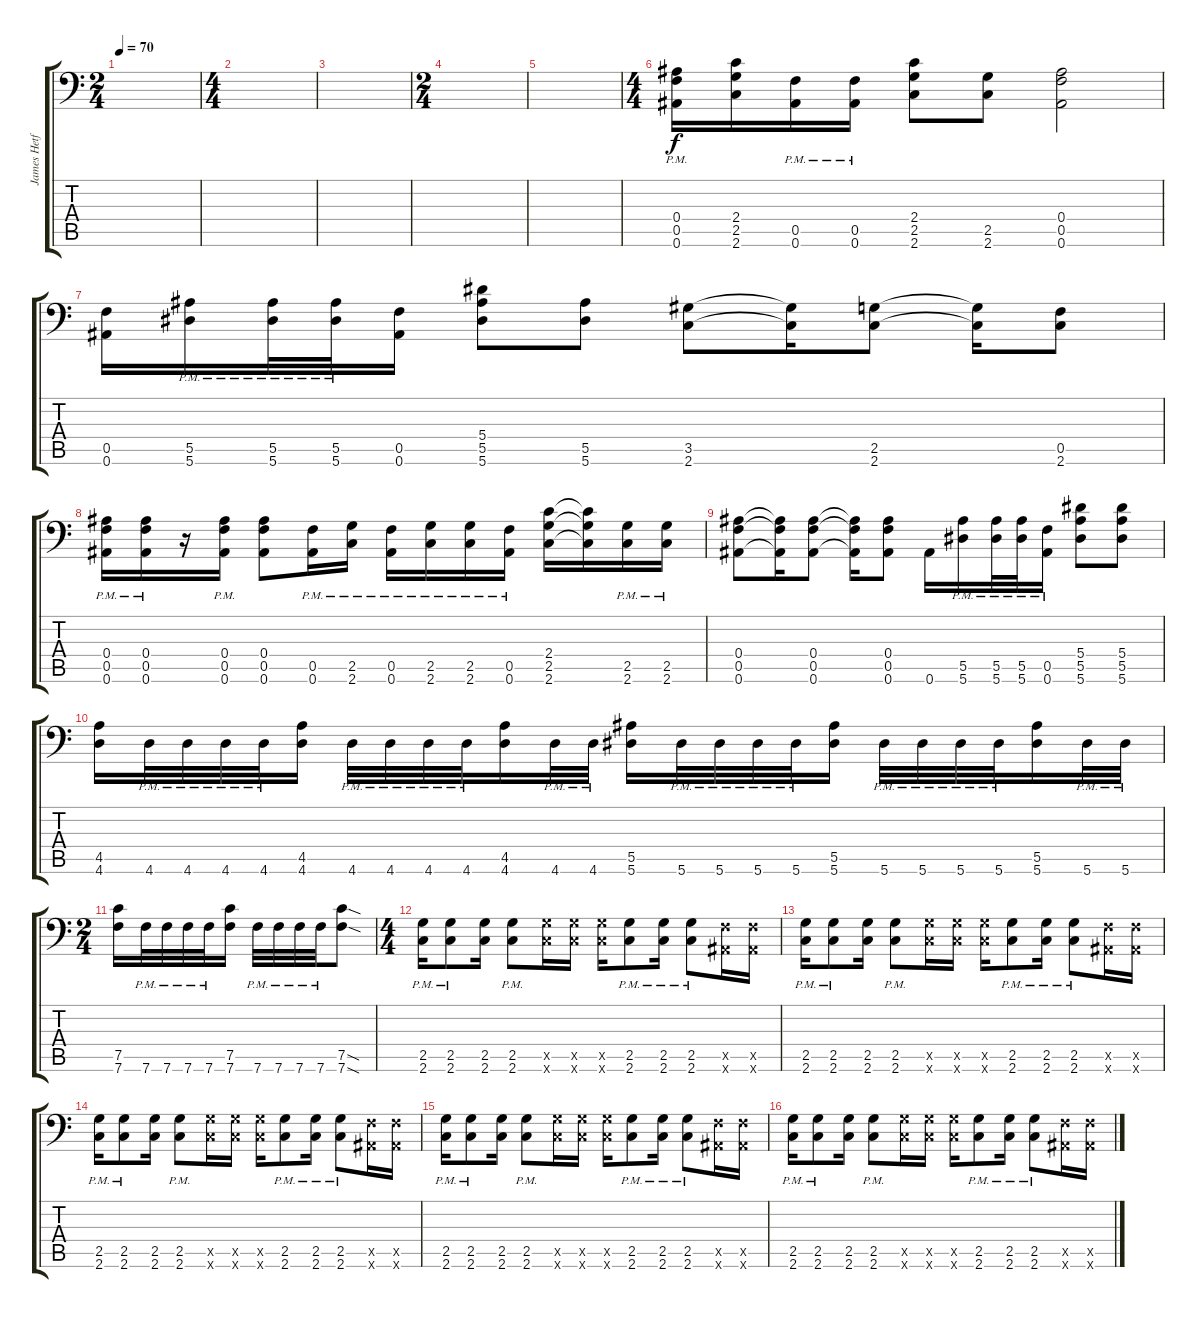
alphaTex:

\track ("James Hetfield" "James Hetf") {instrument distortionguitar}
\staff {score tabs}
\tuning (C4 G3 Eb3 Bb2 F2 Bb1) {hide}
\ts (2 4)
\tempo 70
\clef f4
\ks c
|
\ts (4 4)
|
|
\ts (2 4)
|
|
\ts (4 4)
(0.4 0.5{pm} 0.6{pm}).16 (2.4 2.5 2.6).16 (0.5 0.6{pm}).16 (0.5 0.6{pm}).16 (2.4 2.5 2.6).8 (2.5 2.6).8 (0.4 0.5 0.6).2 |
(0.5 0.6).16 (5.5{pm} 5.6{pm}).16 (5.5{pm} 5.6{pm}).32 (5.5{pm} 5.6{pm}).32 (0.5 0.6).16 (5.4 5.5 5.6).8 (5.5 5.6).8 (3.5 2.6).8 (3.5{t} 2.6{t}).16 (2.5 2.6).8 (2.5{t} 2.6{t}).16 (0.5 2.6).8 |
(0.4{pm} 0.5{pm} 0.6{pm}).16 (0.4{pm} 0.5{pm} 0.6{pm}).16 r.16 (0.4{pm} 0.5{pm} 0.6{pm}).16 (0.4 0.5 0.6).8 (0.5{pm} 0.6{pm}).16 (2.5{pm} 2.6{pm}).16 (0.5{pm} 0.6{pm}).16 (2.5{pm} 2.6{pm}).16 (2.5{pm} 2.6{pm}).16 (0.5{pm} 0.6{pm}).16 (2.4 2.5 2.6).16 (2.4{t} 2.5{t} 2.6{t}).16 (2.5{pm} 2.6{pm}).16 (2.5{pm} 2.6{pm}).16 |
(0.4 0.5 0.6).8 (0.4{t} 0.5{t} 0.6{t}).16 (0.4 0.5 0.6).8 (0.4{t} 0.5{t} 0.6{t}).16 (0.4 0.5 0.6).8 0.6.16 (5.5{pm} 5.6{pm}).16 (5.5{pm} 5.6{pm}).32 (5.5{pm} 5.6{pm}).32 (0.5{pm} 0.6{pm}).16 (5.4 5.5 5.6).8 (5.4 5.5 5.6).8 |
(4.5 4.6).16 4.6{pm}.32 4.6{pm}.32 4.6{pm}.32 4.6{pm}.32 (4.5 4.6).16 4.6{pm}.32 4.6{pm}.32 4.6{pm}.32 4.6{pm}.32 (4.5 4.6).16 4.6{pm}.32 4.6{pm}.32 (5.5 5.6).16 5.6{pm}.32 5.6{pm}.32 5.6{pm}.32 5.6{pm}.32 (5.5 5.6).16 5.6{pm}.32 5.6{pm}.32 5.6{pm}.32 5.6{pm}.32 (5.5 5.6).16 5.6{pm}.32 5.6{pm}.32 |
\ts (2 4)
(7.5 7.6).16 7.6{pm}.32 7.6{pm}.32 7.6{pm}.32 7.6{pm}.32 (7.5 7.6).16 7.6{pm}.32 7.6{pm}.32 7.6{pm}.32 7.6{pm}.32 (7.5{sod} 7.6{sod}).8 |
\ts (4 4)
(2.5{pm} 2.6{pm}).16 (2.5{pm} 2.6{pm}).8 (2.5 2.6).16 (2.5{pm} 2.6{pm}).8 (2.5{x} 2.6{x}).16 (2.5{x} 2.6{x}).16 (2.5{x} 2.6{x}).16 (2.5{pm} 2.6{pm}).8 (2.5{pm} 2.6{pm}).16 (2.5{pm} 2.6{pm}).8 (0.5{x} 0.6{x}).16 (0.5{x} 0.6{x}).16 |
(2.5{pm} 2.6{pm}).16 (2.5{pm} 2.6{pm}).8 (2.5 2.6).16 (2.5{pm} 2.6{pm}).8 (2.5{x} 2.6{x}).16 (2.5{x} 2.6{x}).16 (2.5{x} 2.6{x}).16 (2.5{pm} 2.6{pm}).8 (2.5{pm} 2.6{pm}).16 (2.5{pm} 2.6{pm}).8 (0.5{x} 0.6{x}).16 (0.5{x} 0.6{x}).16 |
(2.5{pm} 2.6{pm}).16 (2.5{pm} 2.6{pm}).8 (2.5 2.6).16 (2.5{pm} 2.6{pm}).8 (2.5{x} 2.6{x}).16 (2.5{x} 2.6{x}).16 (2.5{x} 2.6{x}).16 (2.5{pm} 2.6{pm}).8 (2.5{pm} 2.6{pm}).16 (2.5{pm} 2.6{pm}).8 (0.5{x} 0.6{x}).16 (0.5{x} 0.6{x}).16 |
(2.5{pm} 2.6{pm}).16 (2.5{pm} 2.6{pm}).8 (2.5 2.6).16 (2.5{pm} 2.6{pm}).8 (2.5{x} 2.6{x}).16 (2.5{x} 2.6{x}).16 (2.5{x} 2.6{x}).16 (2.5{pm} 2.6{pm}).8 (2.5{pm} 2.6{pm}).16 (2.5{pm} 2.6{pm}).8 (0.5{x} 0.6{x}).16 (0.5{x} 0.6{x}).16 |
(2.5{pm} 2.6{pm}).16 (2.5{pm} 2.6{pm}).8 (2.5 2.6).16 (2.5{pm} 2.6{pm}).8 (2.5{x} 2.6{x}).16 (2.5{x} 2.6{x}).16 (2.5{x} 2.6{x}).16 (2.5{pm} 2.6{pm}).8 (2.5{pm} 2.6{pm}).16 (2.5{pm} 2.6{pm}).8 (0.5{x} 0.6{x}).16 (0.5{x} 0.6{x}).16
